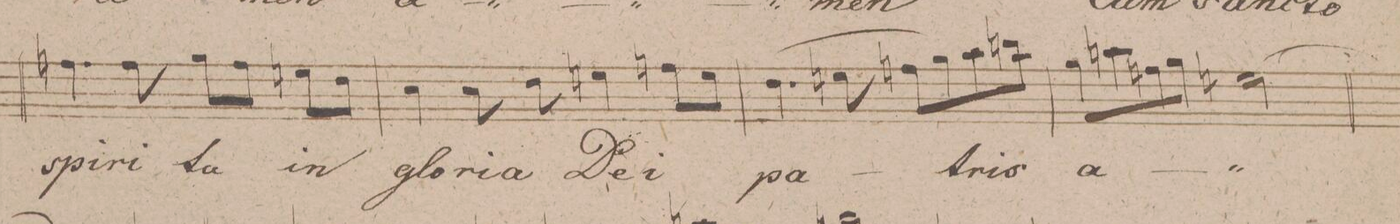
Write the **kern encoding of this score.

**kern	**text	**dynam
*I"Soprano.	*	*
*clefC1	*	*
*k[f#c#g#d#]	*	*
*met(c)	*	*
*M4/4	*	*
4.ddn\	spi-	.
8dd\	-ri-	.
8ee\L	-tu	.
8dd\J	.	.
8ccn\L	in	.
8b\J	.	.
=243	=243	=243
4a\	glo-	.
8a\	-ri-	.
8b\	-a	.
4ccn\	De-	.
8ddn\L	-i	.
8cc\J	.	.
=244	=244	=244
(>4.b\	pa-	.
8ccn\	.	.
8ddn\L	.	.
8ee\)	.	.
8ff#\	-tris	.
8ggn\J	.	.
=245	=245	=245
8ee\L	a-	.
8ffn\	.	.
8ddn\	.	.
8ee\J	.	.
[2ccn\	.	.
=246	=246	=246
*-	*-	*-
